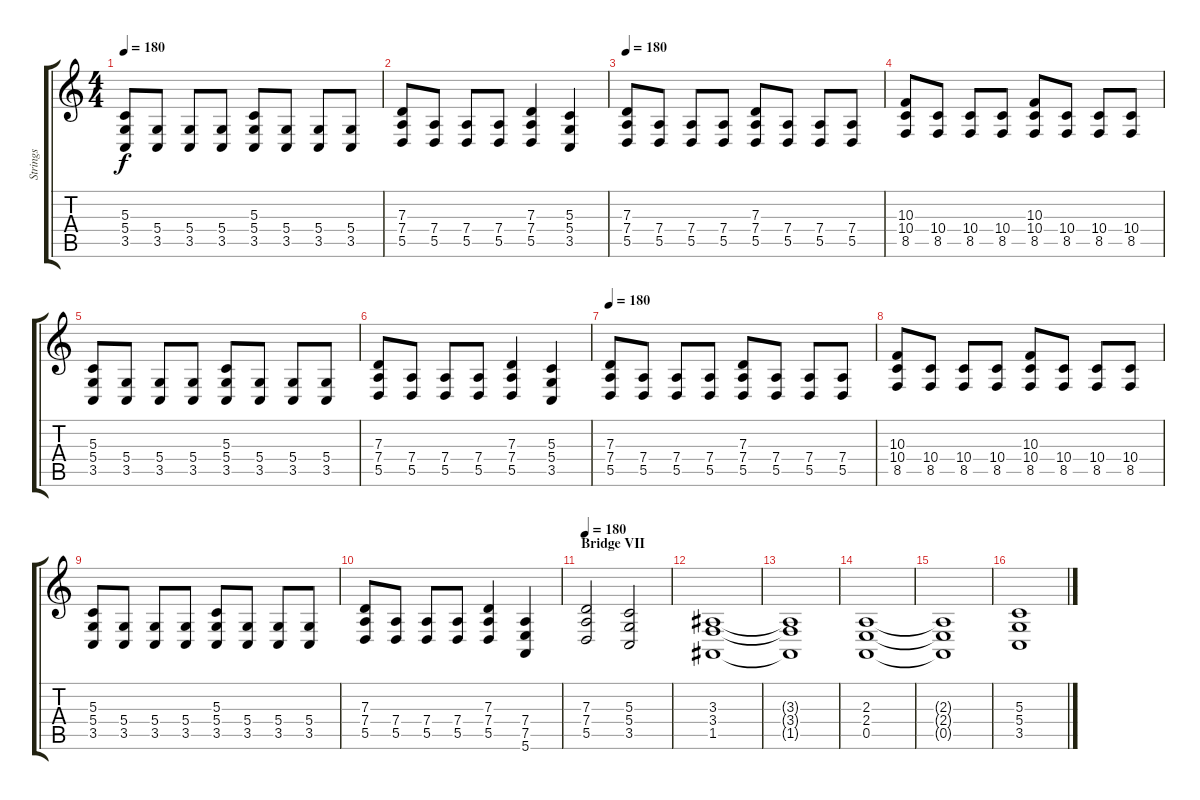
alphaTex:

\track ("Strings" "Strings") {instrument stringensemble1}
\staff {score tabs}
\tuning (E4 B3 G3 D3 A2 E2) {hide}
\ts (4 4)
\tempo 180
\clef g2
\ks c
(5.3 5.4 3.5).8{dy f} (5.4 3.5).8 (5.4 3.5).8 (5.4 3.5).8 (5.3 5.4 3.5).8 (5.4 3.5).8 (5.4 3.5).8 (5.4 3.5).8 |
(7.3 7.4 5.5).8 (7.4 5.5).8 (7.4 5.5).8 (7.4 5.5).8 (7.3 7.4 5.5).4 (5.3 5.4 3.5).4 |
\tempo 180
(7.3 7.4 5.5).8 (7.4 5.5).8 (7.4 5.5).8 (7.4 5.5).8 (7.3 7.4 5.5).8 (7.4 5.5).8 (7.4 5.5).8 (7.4 5.5).8 |
(10.3 10.4 8.5).8 (10.4 8.5).8 (10.4 8.5).8 (10.4 8.5).8 (10.3 10.4 8.5).8 (10.4 8.5).8 (10.4 8.5).8 (10.4 8.5).8 |
(5.3 5.4 3.5).8 (5.4 3.5).8 (5.4 3.5).8 (5.4 3.5).8 (5.3 5.4 3.5).8 (5.4 3.5).8 (5.4 3.5).8 (5.4 3.5).8 |
(7.3 7.4 5.5).8 (7.4 5.5).8 (7.4 5.5).8 (7.4 5.5).8 (7.3 7.4 5.5).4 (5.3 5.4 3.5).4 |
\tempo 180
(7.3 7.4 5.5).8 (7.4 5.5).8 (7.4 5.5).8 (7.4 5.5).8 (7.3 7.4 5.5).8 (7.4 5.5).8 (7.4 5.5).8 (7.4 5.5).8 |
(10.3 10.4 8.5).8 (10.4 8.5).8 (10.4 8.5).8 (10.4 8.5).8 (10.3 10.4 8.5).8 (10.4 8.5).8 (10.4 8.5).8 (10.4 8.5).8 |
(5.3 5.4 3.5).8 (5.4 3.5).8 (5.4 3.5).8 (5.4 3.5).8 (5.3 5.4 3.5).8 (5.4 3.5).8 (5.4 3.5).8 (5.4 3.5).8 |
(7.3 7.4 5.5).8 (7.4 5.5).8 (7.4 5.5).8 (7.4 5.5).8 (7.3 7.4 5.5).4 (7.4 7.5 5.6).4 |
\section ("" "Bridge VII")
\tempo 180
(7.3 7.4 5.5).2 (5.3 5.4 3.5).2 |
(3.3 3.4 1.5).1 |
(3.3{t} 3.4{t} 1.5{t}).1 |
(2.3 2.4 0.5).1 |
(2.3{t} 2.4{t} 0.5{t}).1 |
(5.3 5.4 3.5).1
